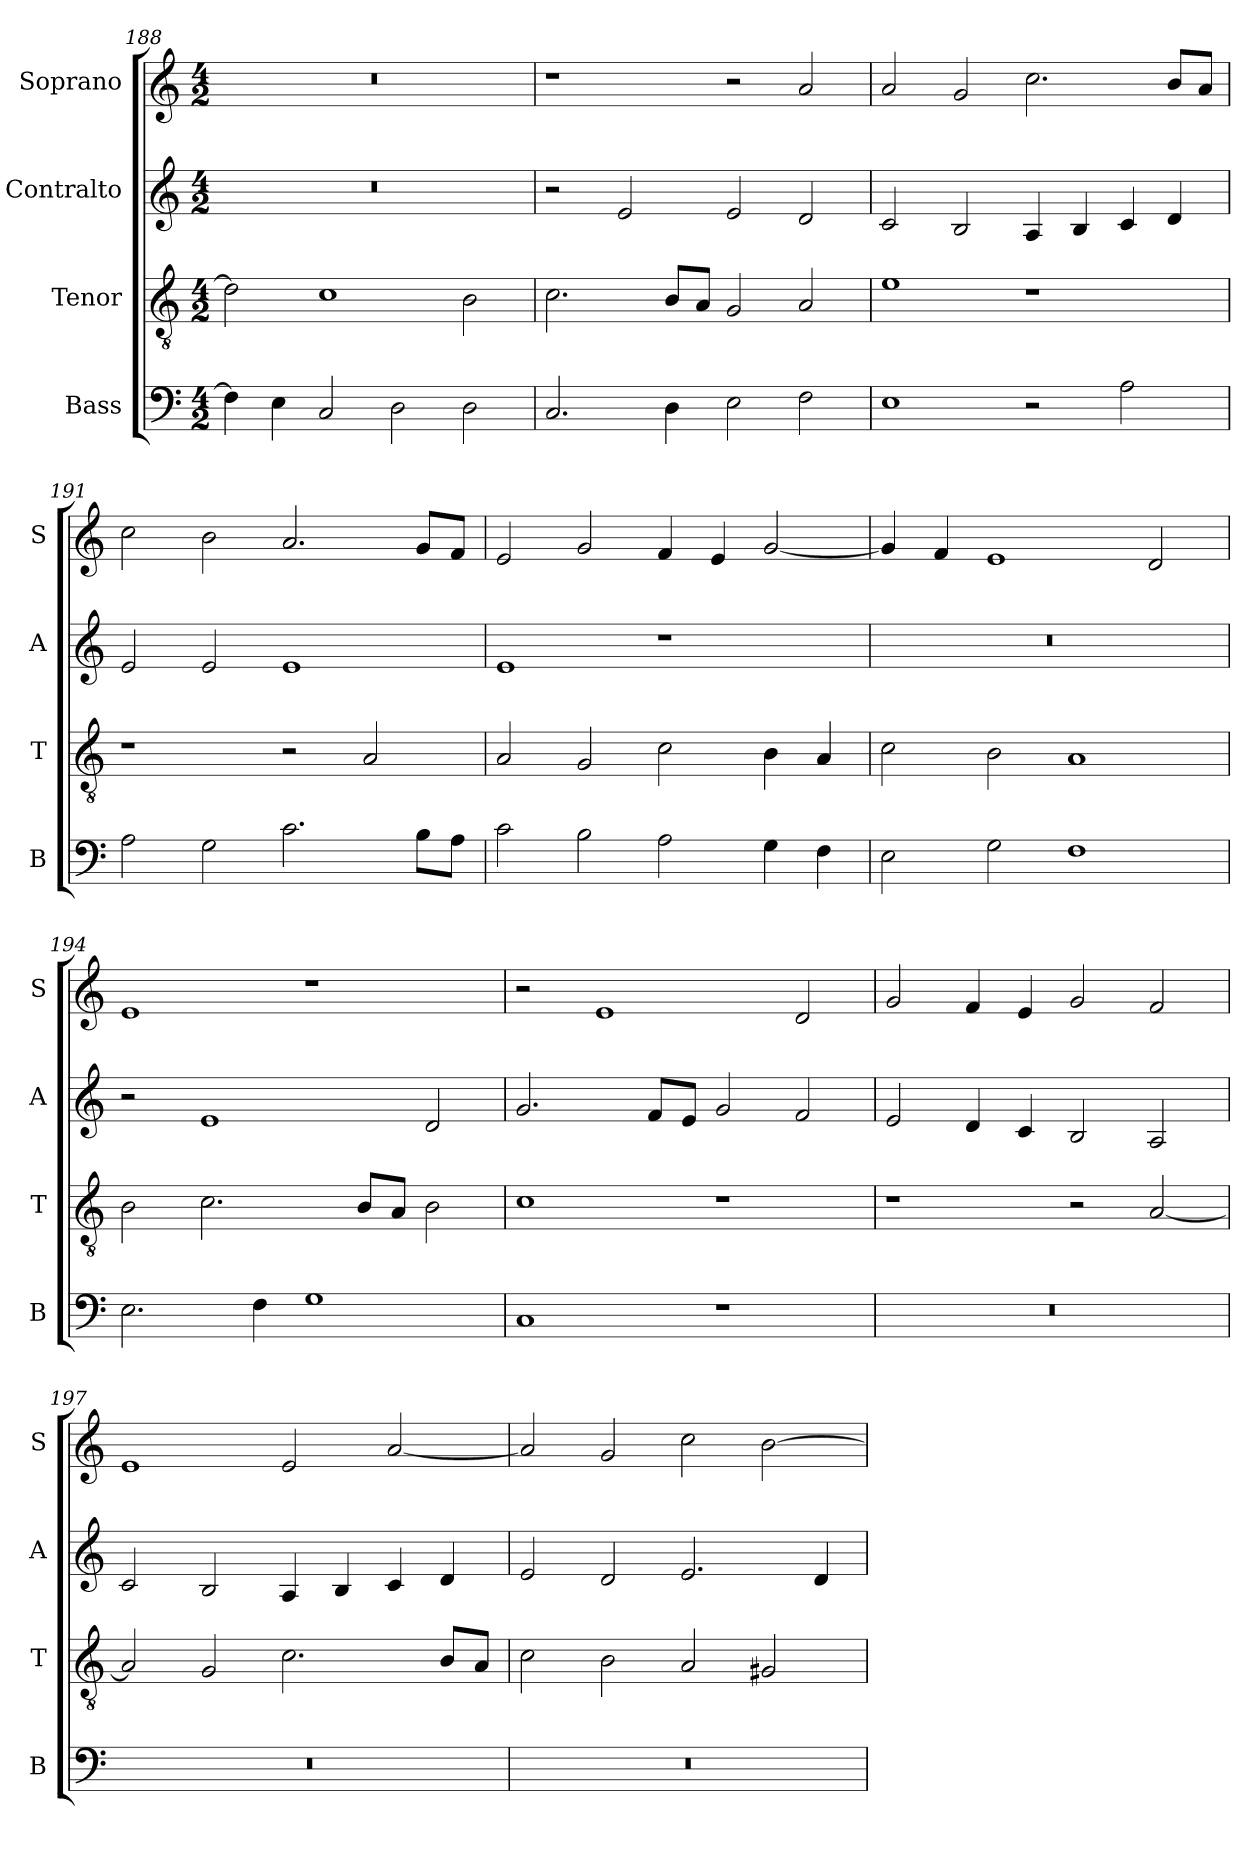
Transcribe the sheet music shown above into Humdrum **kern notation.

**kern	**kern	**kern	**kern
*part4	*part3	*part2	*part1
*staff4	*staff3	*staff2	*staff1
*I"Bass	*I"Tenor	*I"Contralto	*I"Soprano
*I'B	*I'T	*I'A	*I'S
*clefF4	*clefGv2	*clefG2	*clefG2
*k[]	*k[]	*k[]	*k[]
*A:aeo	*A:aeo	*A:aeo	*A:aeo
*M4/2	*M4/2	*M4/2	*M4/2
=188	=188	=188	=188
4F]	2d]	0r	0r
4E	.	.	.
2C	1c	.	.
2D	.	.	.
2D	2B	.	.
=189	=189	=189	=189
2.C	2.c	2r	1r
.	.	2e	.
4D	8B/L	.	.
.	8A/J	.	.
2E	2G	2e	2r
2F	2A	2d	2a
=190	=190	=190	=190
1E	1e	2c	2a
.	.	2B	2g
2r	1r	4A	2.cc
.	.	4B	.
2A	.	4c	.
.	.	4d	8b/L
.	.	.	8a/J
=191	=191	=191	=191
2A	1r	2e	2cc
2G	.	2e	2b
2.c	2r	1e	2.a
.	2A	.	.
8B\L	.	.	8g/L
8A\J	.	.	8f/J
=192	=192	=192	=192
2c	2A	1e	2e
2B	2G	.	2g
2A	2c	1r	4f
.	.	.	4e
4G	4B	.	[2g
4F	4A	.	.
=193	=193	=193	=193
2E	2c	0r	4g]
.	.	.	4f
2G	2B	.	1e
1F	1A	.	.
.	.	.	2d
=194	=194	=194	=194
2.E	2B	2r	1e
.	2.c	1e	.
4F	.	.	.
1G	.	.	1r
.	8B/L	.	.
.	8A/J	.	.
.	2B	2d	.
=195	=195	=195	=195
1C	1c	2.g	2r
.	.	.	1e
.	.	8f/L	.
.	.	8e/J	.
1r	1r	2g	.
.	.	2f	2d
=196	=196	=196	=196
0r	1r	2e	2g
.	.	4d	4f
.	.	4c	4e
.	2r	2B	2g
.	[2A	2A	2f
=197	=197	=197	=197
0r	2A]	2c	1e
.	2G	2B	.
.	2.c	4A	2e
.	.	4B	.
.	.	4c	[2a
.	8B/L	4d	.
.	8A/J	.	.
=198	=198	=198	=198
0r	2c	2e	2a]
.	2B	2d	2g
.	2A	2.e	2cc
.	2G#X	.	[2b
.	.	4d	.
=	=	=	=
*-	*-	*-	*-
